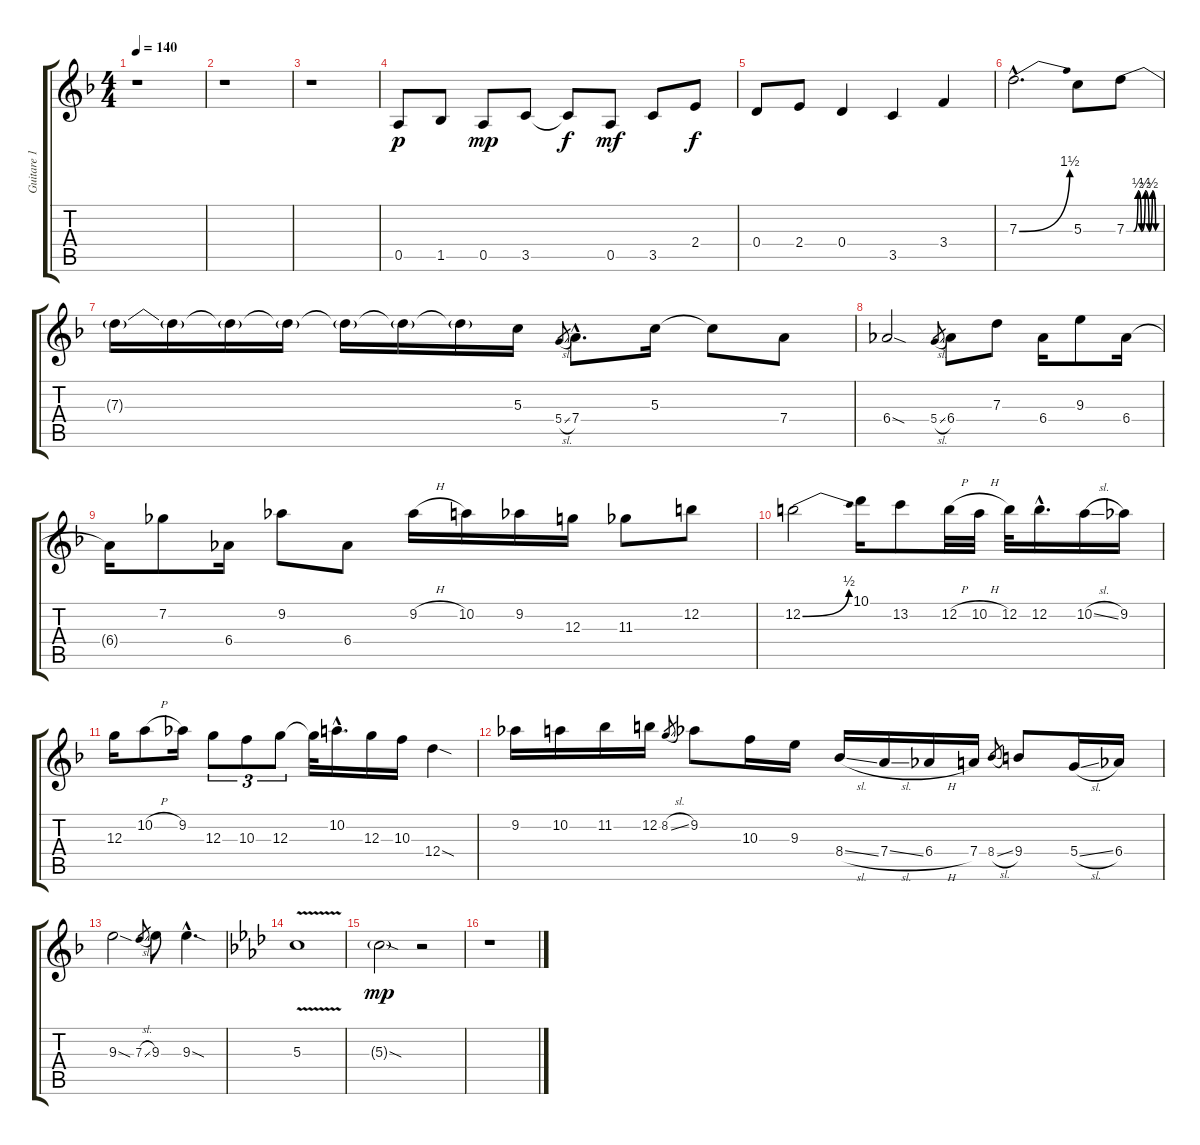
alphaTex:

\track ("Guitare 1" "Guitare 1") {instrument distortionguitar}
\staff {score tabs}
\tuning (E4 B3 G3 D3 A2 E2) {hide}
\ts (4 4)
\tempo 140
\clef g2
\ks f
r.1{dy f} |
r.1 |
r.1 |
0.5.8{dy p} 1.5.8 0.5.8{dy mp} 3.5.8 3.5{t}.8{dy f} 0.5.8{dy mf} 3.5.8 2.4.8{dy f} |
0.4.8 2.4.8 0.4.4 3.5.4 3.4.4 |
7.3{be (bend 0 0 60 6) hac}.2{d} 5.3.8 7.3{be (custom 0 0 13 0 21 2 27 0 34 2 41 0 47 2 53 0 60 0)}.8 |
7.3{t}.16 7.3{t}.16 7.3{t}.16 7.3{t}.16 7.3{t}.16 7.3{t}.16 7.3{t}.16 5.3.16 5.4{sl}.8{gr} 7.4{hac}.8{d} 5.3.16 5.3{t}.8 7.4.8 |
6.4{sod}.2 5.4{sl}.8{gr} 6.4.8 7.3.8 6.4.16 9.3.8 6.4.16 |
6.4{t}.16 7.2.8 6.4.16 9.2.8 6.4.8 9.2{h}.16 10.2.16 9.2.16 12.3.16 11.3.8 12.2.8 |
12.2{be (bend 0 0 60 2)}.2 10.1.16 13.2.8 12.2{h}.32 10.2{h}.32 12.2.32 12.2{hac}.16{d} 10.2{sl}.16 9.2.16 |
12.3.16 10.2{h}.8 9.2.16 12.3.8{tu (3 2)} 10.3.8{tu (3 2)} 12.3.8{tu (3 2)} 12.3{t}.32 10.2{hac}.16{d} 12.3.16 10.3.16 12.4{sod}.4 |
9.2.16 10.2.16 11.2.16 12.2.16 8.2{sl}.8{gr} 9.2.8 10.3.16 9.3.16 8.4{sl}.16 7.4{sl}.16 6.4{h}.16 7.4.16 8.4{sl}.8{gr} 9.4.8 5.4{sl}.16 6.4.16 |
9.3{sod}.2 7.3{sl}.8{gr} 9.3.8 9.3{sod hac}.4{d} |
\ks ab
5.3{v}.1 |
5.3{sod g}.2{dy mp} r.2 |
r.1
